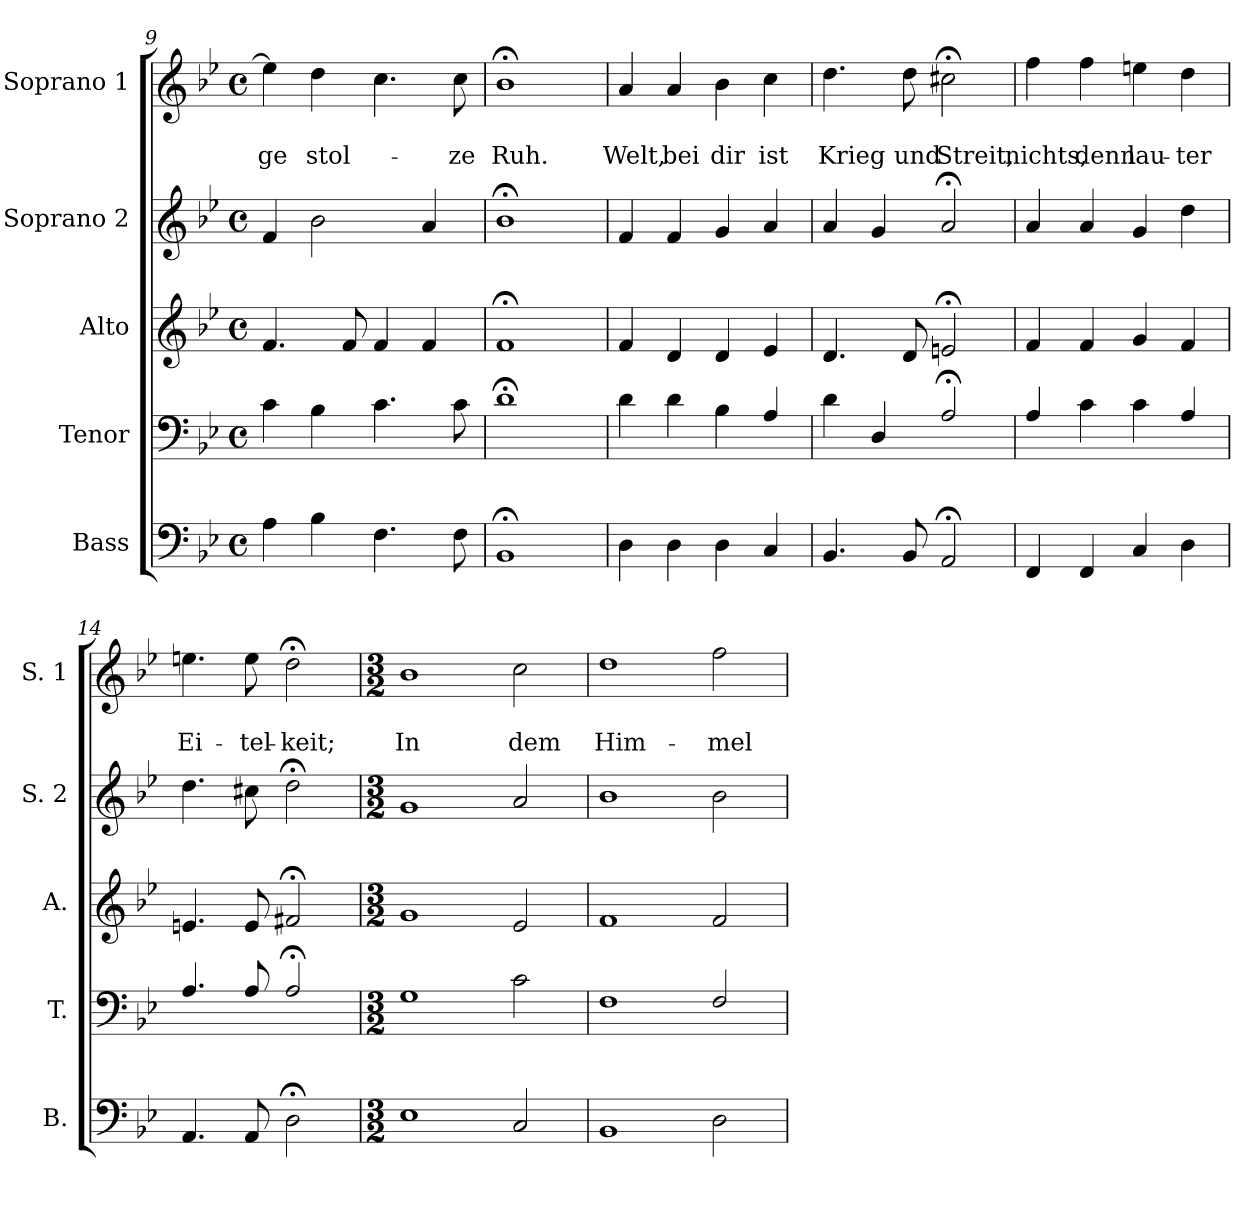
**kern	**kern	**kern	**kern	**kern	**text	**text
*part5	*part4	*part3	*part2	*part1	*part1	*part1
*staff5	*staff4	*staff3	*staff2	*staff1	*staff1	*staff1
*I"Bass	*I"Tenor	*I"Alto	*I"Soprano 2	*I"Soprano 1	*	*
*I'B.	*I'T.	*I'A.	*I'S. 2	*I'S. 1	*	*
*clefF4	*clefF4	*clefG2	*clefG2	*clefG2	*	*
*k[b-e-]	*k[b-e-]	*k[b-e-]	*k[b-e-]	*k[b-e-]	*	*
*B-:	*B-:	*B-:	*B-:	*B-:	*	*
*M4/4	*M4/4	*M4/4	*M4/4	*M4/4	*	*
*met(c)	*met(c)	*met(c)	*met(c)	*met(c)	*	*
=9	=9	=9	=9	=9	=9	=9
4A\	4c\	4.f/	4f/	4ee-\]	.	-ge
4B-\	4B-\	.	2b-\	4dd\	.	stol-
.	.	8f/	.	.	.	.
4.F\	4.c\	4f/	.	4.cc\	.	.
.	.	4f/	4a/	.	.	.
8F\	8c\	.	.	8cc\	.	-ze
=10	=10	=10	=10	=10	=10	=10
1BB-;<	1d;<	1f;<	1b-;<	1b-;<	.	Ruh.
!!LO:PB:g=z
=11	=11	=11	=11	=11	=11	=11
4D\	4d\	4f/	4f/	4a/	.	Welt,
4D\	4d\	4d/	4f/	4a/	.	bei
4D\	4B-\	4d/	4g/	4b-\	.	dir
4C/	4A/	4e-/	4a/	4cc\	.	ist
=12	=12	=12	=12	=12	=12	=12
4.BB-/	4d\	4.d/	4a/	4.dd\	.	Krieg
.	4D/	.	4g/	.	.	.
8BB-/	.	8d/	.	8dd\	.	und
2AA;</	2A;</	2en;</	2a;</	2cc#X;<\	.	Streit,
=13	=13	=13	=13	=13	=13	=13
4FF/	4A/	4f/	4a/	4ff\	.	nichts,
4FF/	4c\	4f/	4a/	4ff\	.	denn
4C/	4c\	4g/	4g/	4een\	.	lau-
4D\	4A/	4f/	4dd\	4dd\	.	-ter
=14	=14	=14	=14	=14	=14	=14
4.AA/	4.A/	4.en/	4.dd\	4.een\	.	Ei-
8AA/	8A/	8e/	8cc#X\	8ee\	.	-tel-
2D;<\	2A;</	2f#X;</	2dd;<\	2dd;<\	.	-keit;
!!LO:PB:g=z
=15	=15	=15	=15	=15	=15	=15
*M3/2	*M3/2	*M3/2	*M3/2	*M3/2	*	*
1E-	1G	1g	1g	1b-	.	In
2C/	2c\	2e-/	2a/	2cc\	.	dem
=16	=16	=16	=16	=16	=16	=16
1BB-	1F	1f	1b-	1dd	.	Him-
2D\	2F/	2f/	2b-\	2ff\	.	-mel
=	=	=	=	=	=	=
*-	*-	*-	*-	*-	*-	*-
